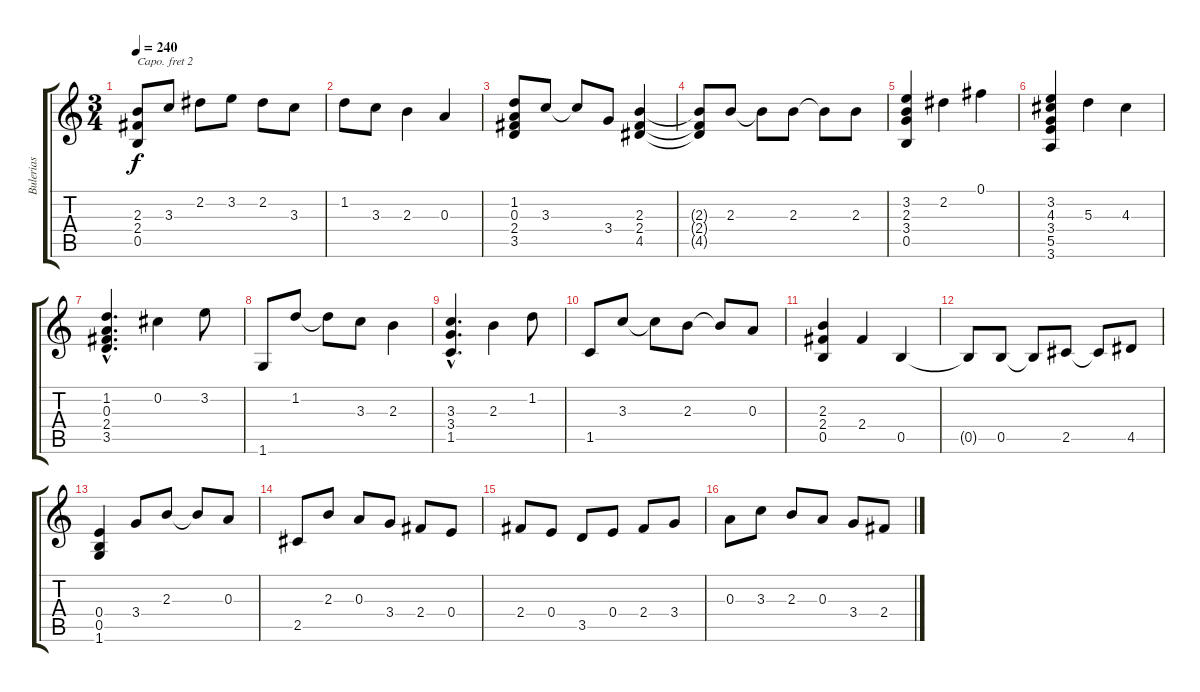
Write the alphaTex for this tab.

\track ("Bulerias" "Bulerias") {instrument acousticguitarnylon}
\staff {score tabs}
\capo 2
\tuning (E4 B3 G3 D3 A2 E2) {hide}
\ts (3 4)
\tempo 240
\clef g2
\ks c
(2.3 2.4 0.5).8{dy f} 3.3.8 2.2.8 3.2.8 2.2.8 3.3.8 |
1.2.8 3.3.8 2.3.4 0.3.4 |
(1.2 0.3 2.4 3.5).8 3.3.8 3.3{t}.8 3.4.8 (2.3 2.4 4.5).4 |
(2.3{t} 2.4{t} 4.5{t}).8 2.3.8 2.3{t}.8 2.3.8 2.3{t}.8 2.3.8 |
(3.2 2.3 3.4 0.5).4 2.2.4 0.1.4 |
(3.2 4.3 3.4 5.5 3.6).4 5.3.4 4.3.4 |
(1.2{hac} 0.3{hac} 2.4{hac} 3.5{hac}).4{d} 0.2.4 3.2.8 |
1.6.8 1.2.8 1.2{t}.8 3.3.8 2.3.4 |
(3.3{hac} 3.4{hac} 1.5{hac}).4{d} 2.3.4 1.2.8 |
1.5.8 3.3.8 3.3{t}.8 2.3.8 2.3{t}.8 0.3.8 |
(2.3 2.4 0.5).4 2.4.4 0.5.4 |
0.5{t}.8 0.5.8 0.5{t}.8 2.5.8 2.5{t}.8 4.5.8 |
(0.4 0.5 1.6).4 3.4.8 2.3.8 2.3{t}.8 0.3.8 |
2.5.8 2.3.8 0.3.8 3.4.8 2.4.8 0.4.8 |
2.4.8 0.4.8 3.5.8 0.4.8 2.4.8 3.4.8 |
0.3.8 3.3.8 2.3.8 0.3.8 3.4.8 2.4.8
